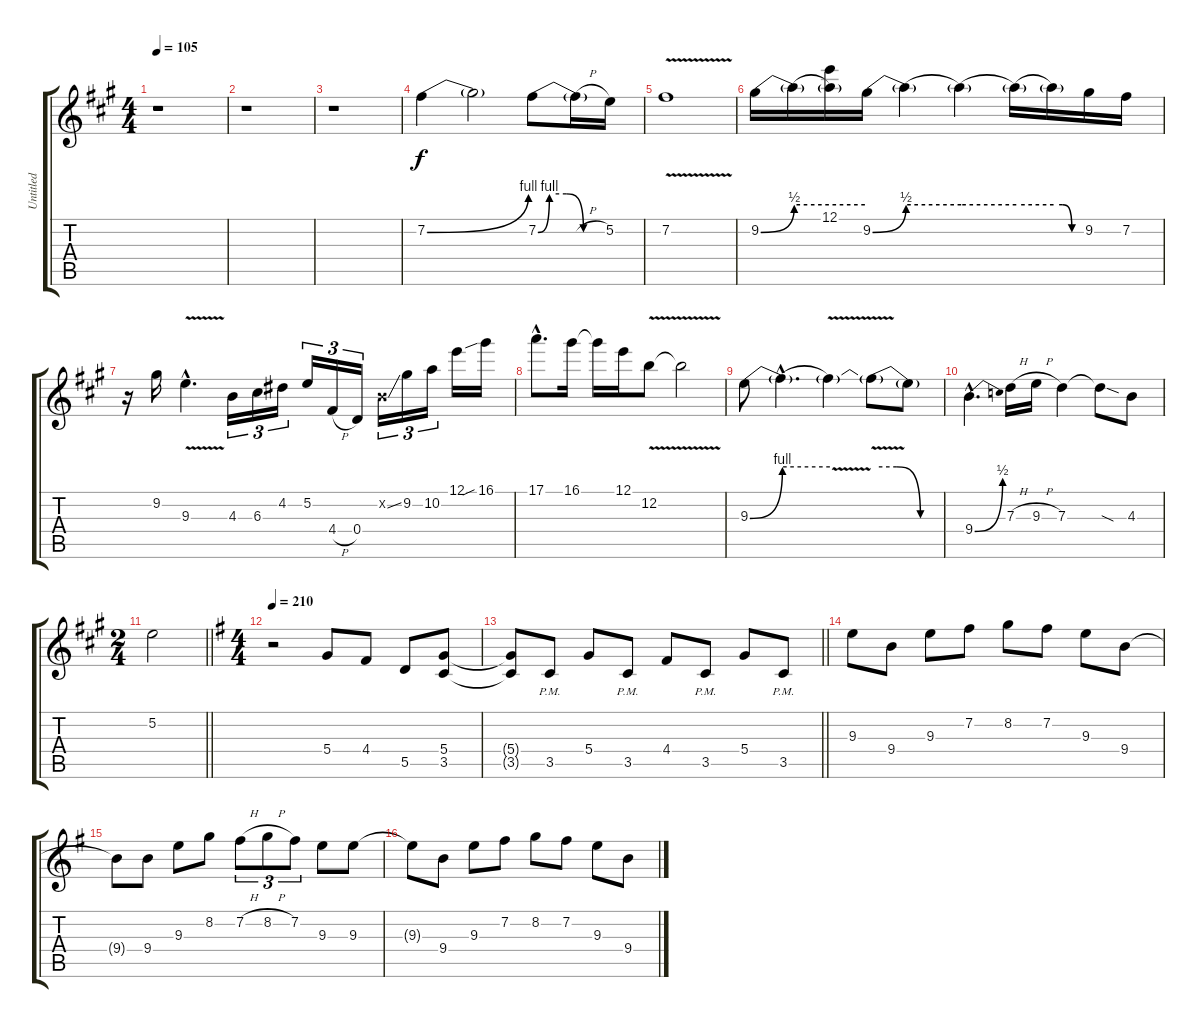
\track ("Untitled" "Untitled") {instrument distortionguitar}
\staff {score tabs}
\tuning (E4 B3 G3 D3 A2 E2) {hide}
\ts (4 4)
\tempo 105
\clef g2
\ks a
r.1{dy f} |
r.1 |
r.1 |
7.2{be (bend 0 0 60 4)}.4 7.2{t}.2 7.2{be (custom 0 0 10 4 25 4 40 0 60 0)}.8 7.2{h t}.16 5.2.16 |
7.2{v}.1 |
9.2{be (bend 0 0 60 2)}.16 9.2{be (hold 0 2 60 2) t}.16 (12.1 9.2{t}).16 9.2{be (bend 0 0 60 2)}.16 9.2{be (hold 0 2 60 2) t}.4 9.2{be (hold 0 2 60 2) t}.4 9.2{be (hold 0 2 60 2) t}.16 9.2{be (custom 0 2 20 2 40 0 60 0) t}.16 9.2.16 7.2.16 |
r.16 9.2.16 9.3{v hac}.4{d} 4.3.16{tu (3 2)} 6.3.16{tu (3 2)} 4.2.16{tu (3 2)} 5.2.16{tu (3 2)} 4.4{h}.16{tu (3 2)} 0.4.16{tu (3 2)} 0.2{ss x}.16{tu (3 2)} 9.2.16{tu (3 2)} 10.2.16{tu (3 2)} 12.1.16 16.1{sib}.16 |
17.1{hac}.8{d} 16.1.16 16.1{t}.16 12.1.16 12.2{v}.8 12.2{v t}.2 |
9.3{be (bend 0 0 60 4)}.8 9.3{be (hold 0 4 60 4) hac t}.4{d} 9.3{v t}.4 9.3{be (custom 0 4 20 4 40 0 60 0) t}.8 9.3{t}.8 |
9.4{be (bend 0 0 60 2) hac}.4{d} 7.3{h}.16 9.3{h}.16 7.3.4 7.3{sod t}.8 4.3.8 |
\ts (2 4)
\barLineRight lightlight
5.2.2 |
\ts (4 4)
\tempo 210
\ks g
r.2 5.4.8 4.4.8 5.5.8 (5.4 3.5).8 |
\barLineRight lightlight
(5.4{t} 3.5{t}).8 3.5{pm}.8 5.4.8 3.5{pm}.8 4.4.8 3.5{pm}.8 5.4.8 3.5{pm}.8 |
9.3.8 9.4.8 9.3.8 7.2.8 8.2.8 7.2.8 9.3.8 9.4.8 |
9.4{t}.8 9.4.8 9.3.8 8.2.8 7.2{h}.8{tu (3 2)} 8.2{h}.8{tu (3 2)} 7.2.8{tu (3 2)} 9.3.8 9.3.8 |
9.3{t}.8 9.4.8 9.3.8 7.2.8 8.2.8 7.2.8 9.3.8 9.4.8
